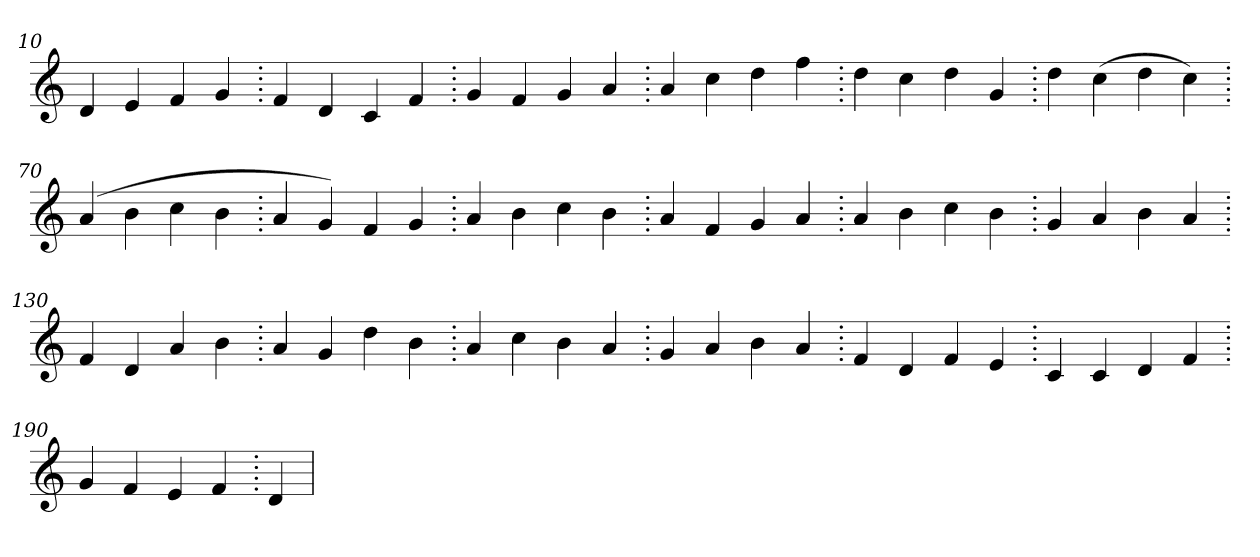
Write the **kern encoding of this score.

**kern
*part1
*staff1
*clefG2
=10.
4d
4e
4f
4g
=20.
4f
4d
4c
4f
=30.
4g
4f
4g
4a
=40.
4a
4cc
4dd
4ff
=50.
4dd
4cc
4dd
4g
=60.
4dd
(>4cc
4dd
4cc)
=70.
(>4a
4b
4cc
4b
=80.
4a
4g)
4f
4g
=90.
4a
4b
4cc
4b
=100.
4a
4f
4g
4a
=110.
4a
4b
4cc
4b
=120.
4g
4a
4b
4a
=130.
4f
4d
4a
4b
=140.
4a
4g
4dd
4b
=150.
4a
4cc
4b
4a
=160.
4g
4a
4b
4a
=170.
4f
4d
4f
4e
=180.
4c
4c
4d
4f
=190.
4g
4f
4e
4f
=200.
4d
=
*-
